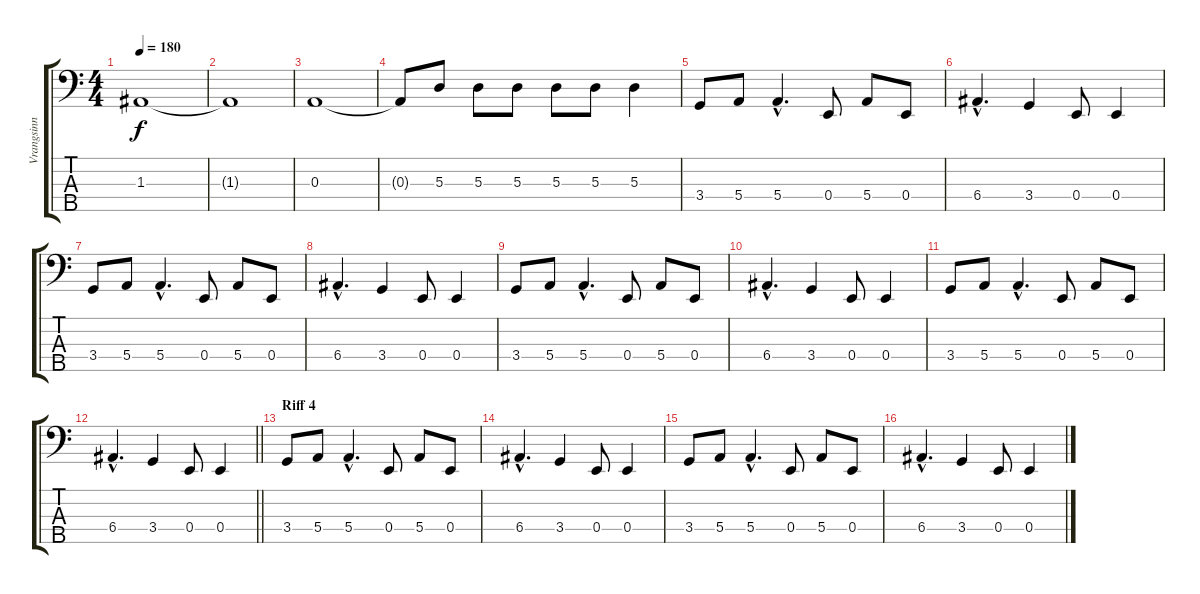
\track ("Vrangsinn" "Vrangsinn") {instrument electricbassfinger}
\staff {score tabs}
\tuning (G2 D2 A1 E1 B0) {hide}
\ts (4 4)
\tempo 180
\clef f4
\ks c
1.3.1{dy f} |
1.3{t}.1 |
0.3.1 |
0.3{t}.8 5.3.8 5.3.8 5.3.8 5.3.8 5.3.8 5.3.4 |
3.4.8 5.4.8 5.4{hac}.4{d} 0.4.8 5.4.8 0.4.8 |
6.4{hac}.4{d} 3.4.4 0.4.8 0.4.4 |
3.4.8 5.4.8 5.4{hac}.4{d} 0.4.8 5.4.8 0.4.8 |
6.4{hac}.4{d} 3.4.4 0.4.8 0.4.4 |
3.4.8 5.4.8 5.4{hac}.4{d} 0.4.8 5.4.8 0.4.8 |
6.4{hac}.4{d} 3.4.4 0.4.8 0.4.4 |
3.4.8 5.4.8 5.4{hac}.4{d} 0.4.8 5.4.8 0.4.8 |
\barLineRight lightlight
6.4{hac}.4{d} 3.4.4 0.4.8 0.4.4 |
\section ("" "Riff 4")
3.4.8 5.4.8 5.4{hac}.4{d} 0.4.8 5.4.8 0.4.8 |
6.4{hac}.4{d} 3.4.4 0.4.8 0.4.4 |
3.4.8 5.4.8 5.4{hac}.4{d} 0.4.8 5.4.8 0.4.8 |
6.4{hac}.4{d} 3.4.4 0.4.8 0.4.4
